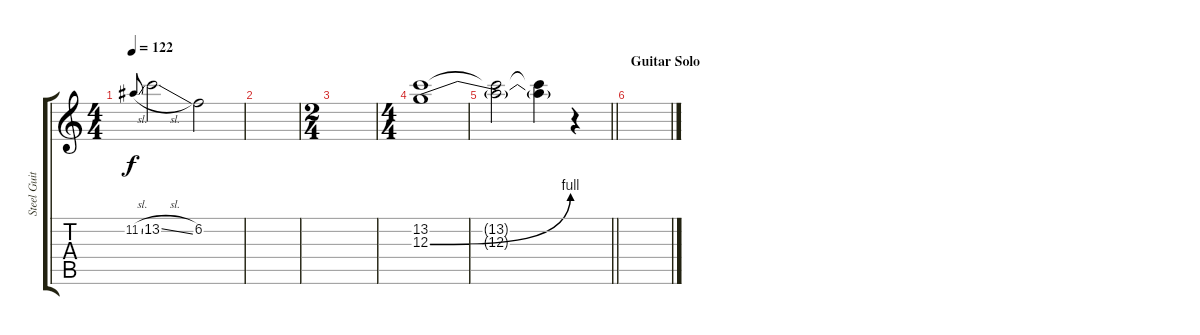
\track ("Steel Guitar" "Steel Guit") {instrument overdrivenguitar}
\staff {score tabs}
\tuning (E4 B3 G3 D3 A2 E2) {hide}
\ts (4 4)
\tempo 122
\clef g2
\ks c
11.2{sl}.8{gr onbeat dy f} 13.2{sl}.2 6.2.2 |
|
\ts (2 4)
|
\ts (4 4)
(13.2 12.3{be (bend 0 0 60 4)}).1 |
\barLineRight lightlight
(13.2{t} 12.3{t}).2 (13.2{t} 12.3{t}).4 r.4 |
\section ("" "Guitar Solo")
